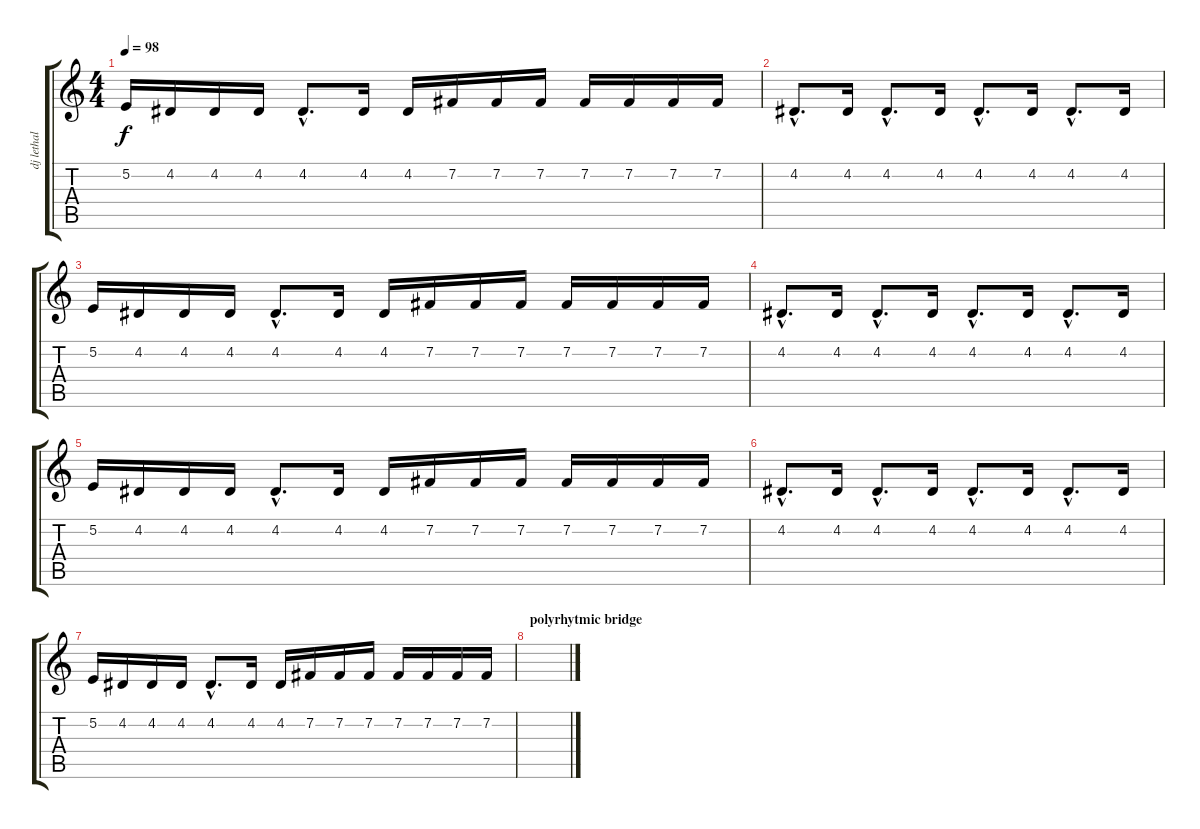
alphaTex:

\track ("dj lethal" "dj lethal") {instrument choiraahs}
\staff {score tabs}
\tuning (E4 B3 G3 D3 A2 E2) {hide}
\ts (4 4)
\tempo 98
\clef g2
\ks c
5.2.16{dy f} 4.2.16 4.2.16 4.2.16 4.2{hac}.8{d} 4.2.16 4.2.16 7.2.16 7.2.16 7.2.16 7.2.16 7.2.16 7.2.16 7.2.16 |
4.2{hac}.8{d} 4.2.16 4.2{hac}.8{d} 4.2.16 4.2{hac}.8{d} 4.2.16 4.2{hac}.8{d} 4.2.16 |
5.2.16 4.2.16 4.2.16 4.2.16 4.2{hac}.8{d} 4.2.16 4.2.16 7.2.16 7.2.16 7.2.16 7.2.16 7.2.16 7.2.16 7.2.16 |
4.2{hac}.8{d} 4.2.16 4.2{hac}.8{d} 4.2.16 4.2{hac}.8{d} 4.2.16 4.2{hac}.8{d} 4.2.16 |
5.2.16 4.2.16 4.2.16 4.2.16 4.2{hac}.8{d} 4.2.16 4.2.16 7.2.16 7.2.16 7.2.16 7.2.16 7.2.16 7.2.16 7.2.16 |
4.2{hac}.8{d} 4.2.16 4.2{hac}.8{d} 4.2.16 4.2{hac}.8{d} 4.2.16 4.2{hac}.8{d} 4.2.16 |
5.2.16 4.2.16 4.2.16 4.2.16 4.2{hac}.8{d} 4.2.16 4.2.16 7.2.16 7.2.16 7.2.16 7.2.16 7.2.16 7.2.16 7.2.16 |
\section ("" "polyrhytmic bridge")
